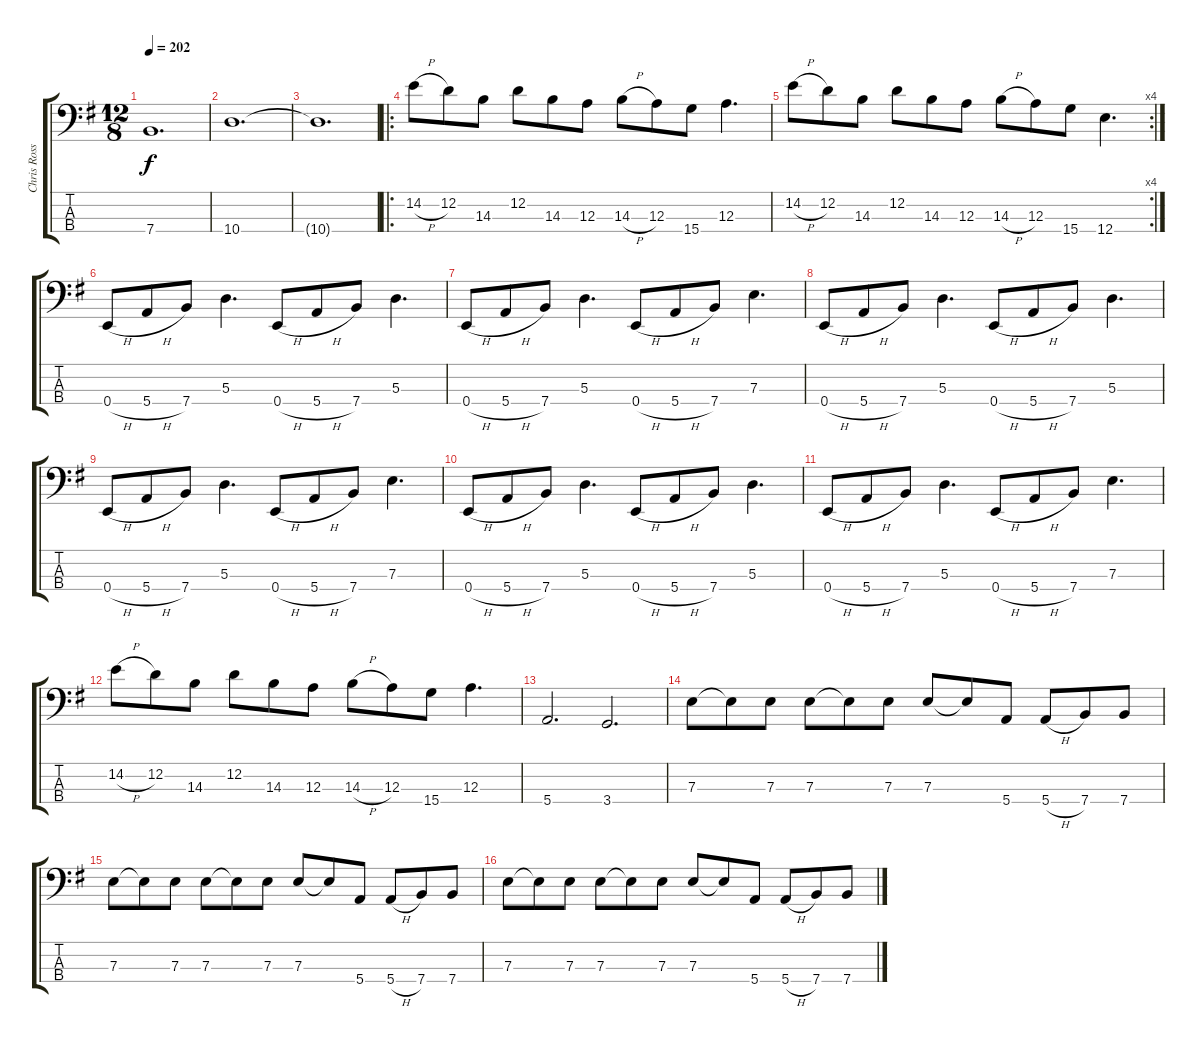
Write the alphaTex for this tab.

\track ("Chris Ross" "Chris Ross") {instrument electricbassfinger}
\staff {score tabs}
\tuning (G2 D2 A1 E1) {hide}
\ts (12 8)
\tempo 202
\clef f4
\ks g
7.4.1{d dy f} |
10.4.1{d} |
10.4{t}.1{d} |
\ro
14.2{h}.8 12.2.8 14.3.8 12.2.8 14.3.8 12.3.8 14.3{h}.8 12.3.8 15.4.8 12.3.4{d} |
\rc 4
14.2{h}.8 12.2.8 14.3.8 12.2.8 14.3.8 12.3.8 14.3{h}.8 12.3.8 15.4.8 12.4.4{d} |
0.4{h}.8 5.4{h}.8 7.4.8 5.3.4{d} 0.4{h}.8 5.4{h}.8 7.4.8 5.3.4{d} |
0.4{h}.8 5.4{h}.8 7.4.8 5.3.4{d} 0.4{h}.8 5.4{h}.8 7.4.8 7.3.4{d} |
0.4{h}.8 5.4{h}.8 7.4.8 5.3.4{d} 0.4{h}.8 5.4{h}.8 7.4.8 5.3.4{d} |
0.4{h}.8 5.4{h}.8 7.4.8 5.3.4{d} 0.4{h}.8 5.4{h}.8 7.4.8 7.3.4{d} |
0.4{h}.8 5.4{h}.8 7.4.8 5.3.4{d} 0.4{h}.8 5.4{h}.8 7.4.8 5.3.4{d} |
0.4{h}.8 5.4{h}.8 7.4.8 5.3.4{d} 0.4{h}.8 5.4{h}.8 7.4.8 7.3.4{d} |
14.2{h}.8 12.2.8 14.3.8 12.2.8 14.3.8 12.3.8 14.3{h}.8 12.3.8 15.4.8 12.3.4{d} |
5.4.2{d} 3.4.2{d} |
7.3.8 7.3{t}.8 7.3.8 7.3.8 7.3{t}.8 7.3.8 7.3.8 7.3{t}.8 5.4.8 5.4{h}.8 7.4.8 7.4.8 |
7.3.8 7.3{t}.8 7.3.8 7.3.8 7.3{t}.8 7.3.8 7.3.8 7.3{t}.8 5.4.8 5.4{h}.8 7.4.8 7.4.8 |
7.3.8 7.3{t}.8 7.3.8 7.3.8 7.3{t}.8 7.3.8 7.3.8 7.3{t}.8 5.4.8 5.4{h}.8 7.4.8 7.4.8
